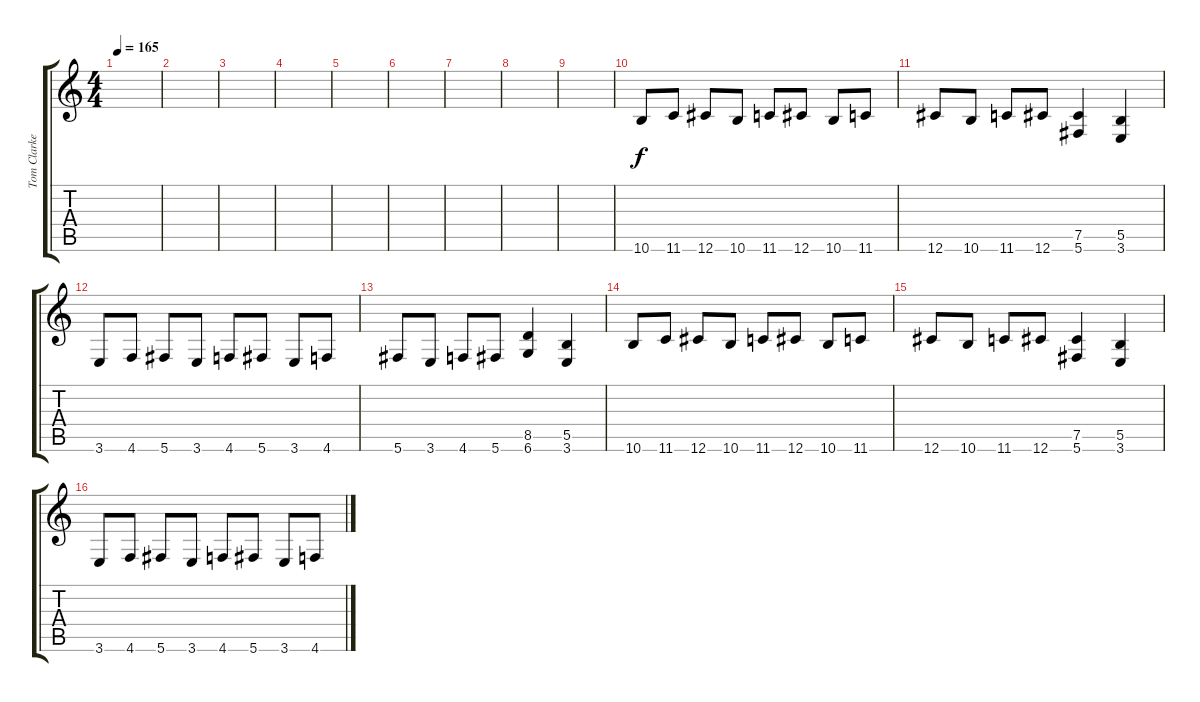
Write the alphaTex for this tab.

\track ("Tom Clarke (Backing Guitar)" "Tom Clarke") {instrument overdrivenguitar bank 255}
\staff {score tabs}
\tuning (Db4 Ab3 E3 B2 Gb2 Db2) {hide}
\ts (4 4)
\tempo 165
\clef g2
\ks c
|
|
|
|
|
|
|
|
|
10.6.8{volume 16} 11.6.8 12.6.8 10.6.8 11.6.8 12.6.8 10.6.8 11.6.8 |
12.6.8 10.6.8 11.6.8 12.6.8 (7.5 5.6).4 (5.5 3.6).4 |
3.6.8 4.6.8 5.6.8 3.6.8 4.6.8 5.6.8 3.6.8 4.6.8 |
5.6.8 3.6.8 4.6.8 5.6.8 (8.5 6.6).4 (5.5 3.6).4 |
10.6.8{volume 16} 11.6.8 12.6.8 10.6.8 11.6.8 12.6.8 10.6.8 11.6.8 |
12.6.8 10.6.8 11.6.8 12.6.8 (7.5 5.6).4 (5.5 3.6).4 |
3.6.8 4.6.8 5.6.8 3.6.8 4.6.8 5.6.8 3.6.8 4.6.8
